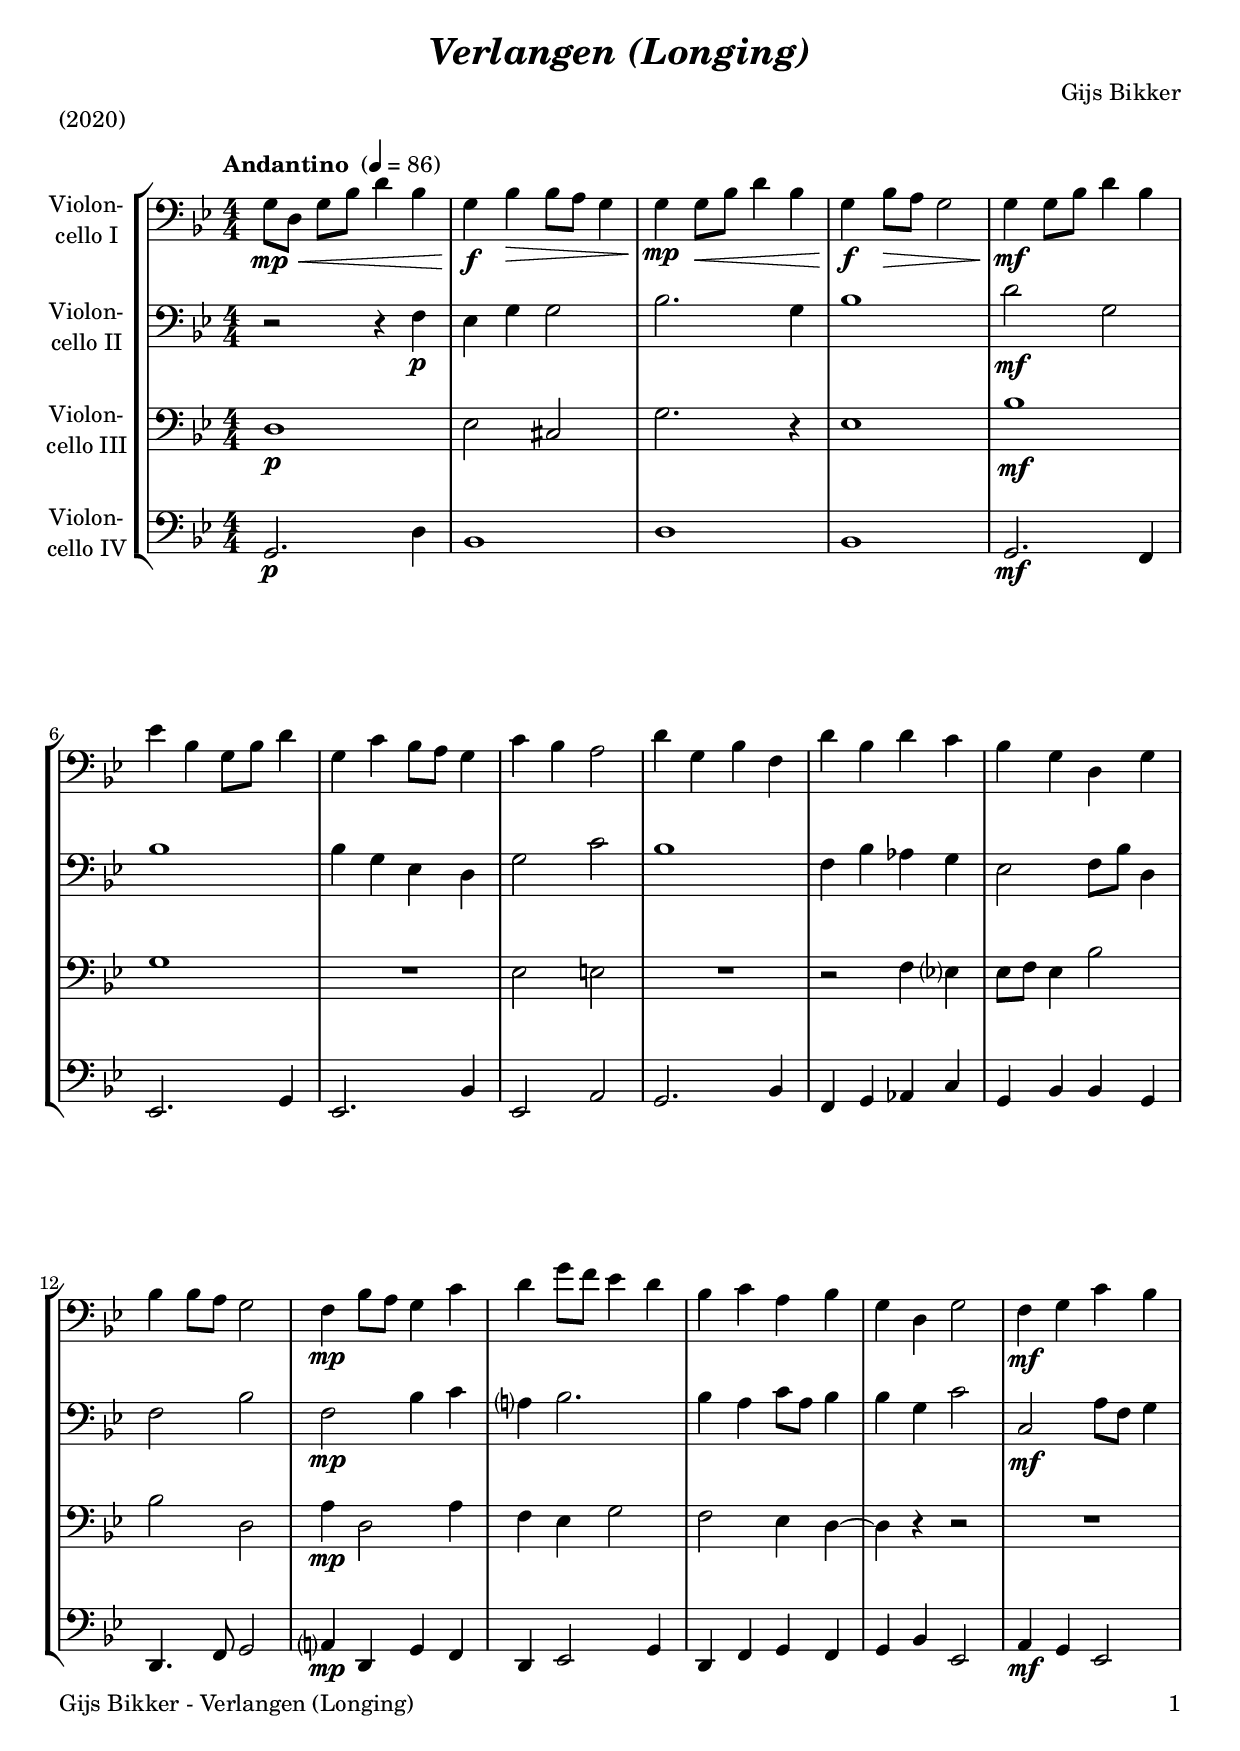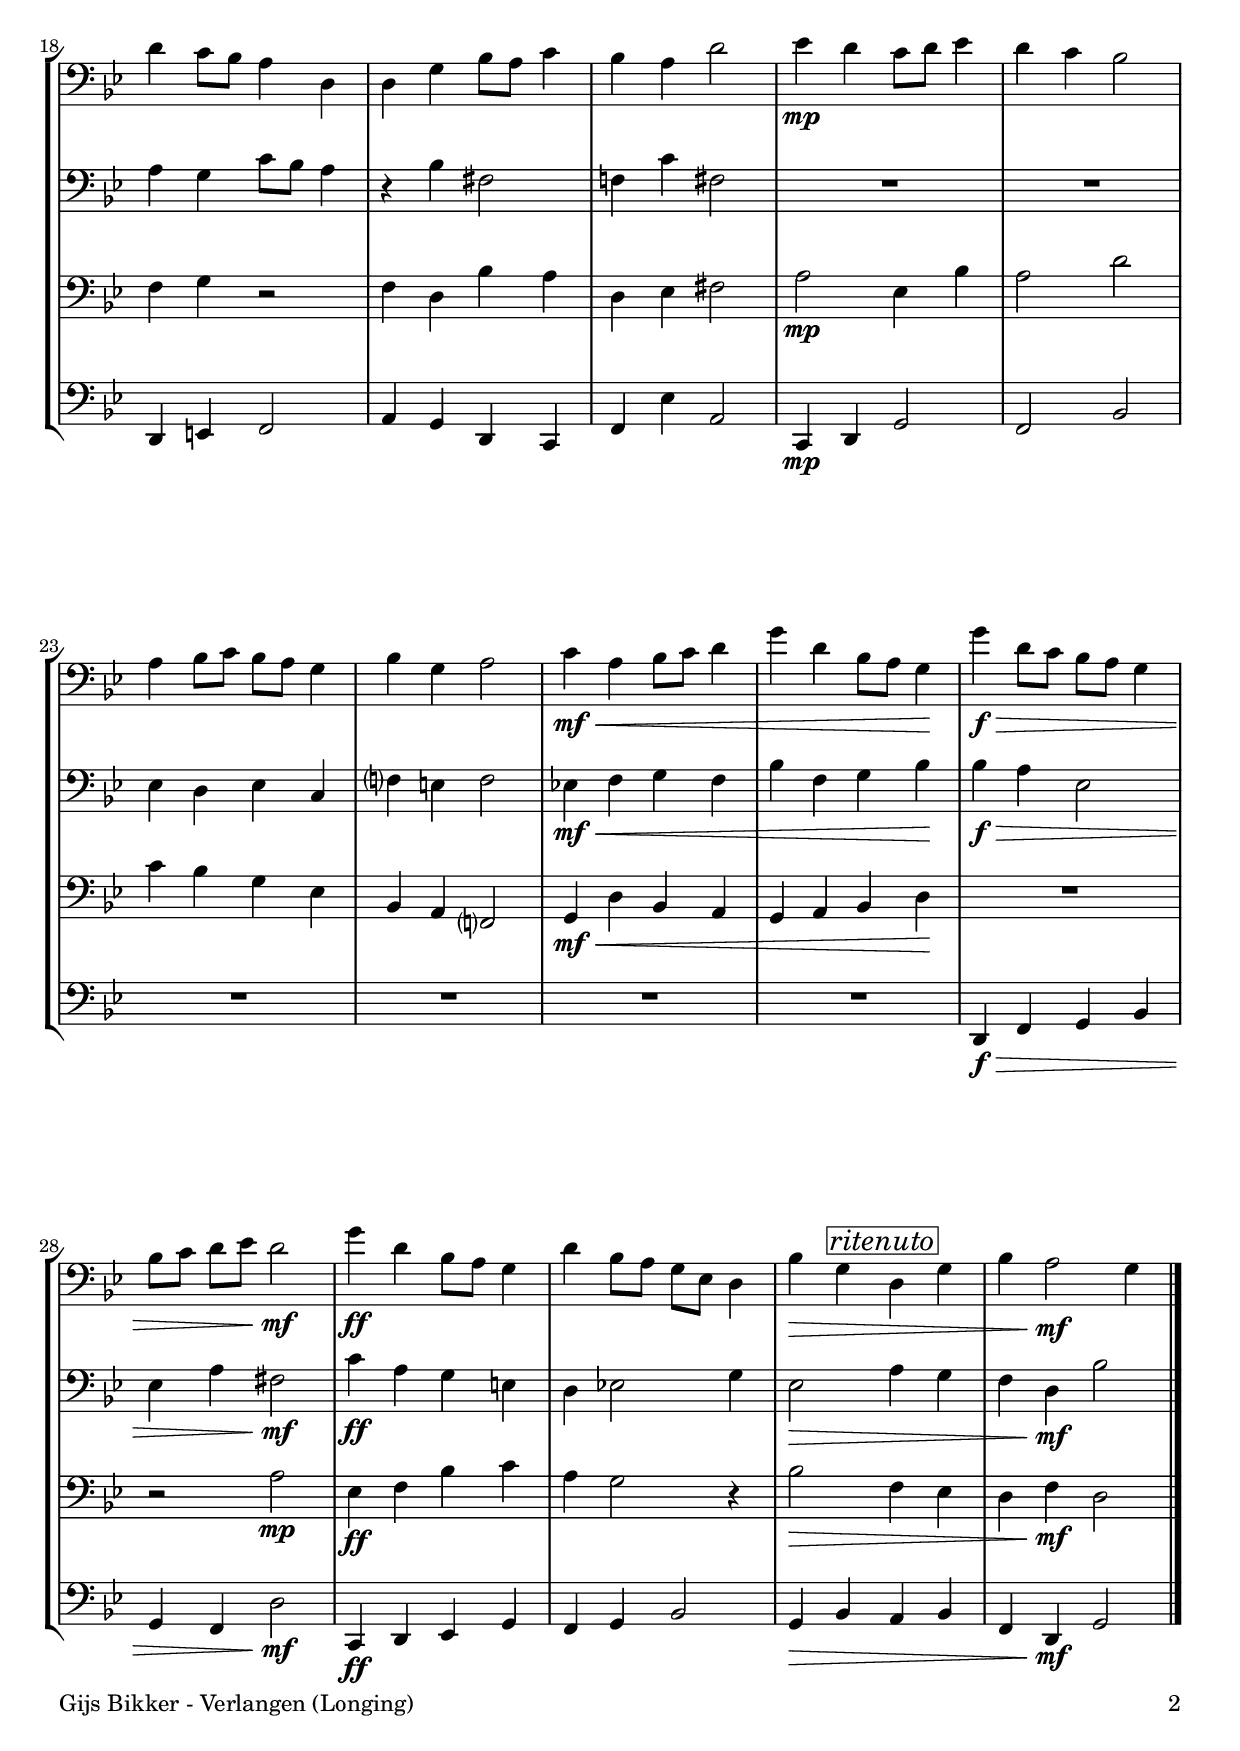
\version "2.18.2"
\include "deutsch.ly"
  
#(set-global-staff-size 20)

\header {
  title     = \markup \bold \italic "Verlangen (Longing)"
  composer  = "Gijs Bikker"
%  arranger  = ""
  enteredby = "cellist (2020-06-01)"
  piece     = "(2020)"
}

voiceconsts = {
  \key e \minor
  \time 4/4
  \clef "bass"
  \numericTimeSignature
  \compressFullBarRests
  % Set default beaming for all staves
  \set Timing.beamExceptions = #'()
  \set Timing.baseMoment     = #(ly:make-moment 1 4)
  \set Timing.beatStructure  = #'(1 1 1 1)
  \tempo "Andantino " 4=86
}

micl = "clarinet"
mifl = "flute"
miob = "oboe"
mifh = "french horn"
misx = "tenor sax"
mist = "string ensemble 1"
miba = "cello"

rit  = \mark \markup \box \italic "ritenuto"

va = \relative c {
  \voiceconsts
%  \clef "tenor"
  
  e8\mp\< h e g h4 g
  e\!\f g\> g8 fis e4
  e\!\mp e8\< g h4 g
  e\!\f g8\> fis e2
  e4\!\mf e8 g h4 g
  c g e8 g h4

  e, a g8 fis e4
  a g fis2
  h4 e, g d
  h' g h a
  g e h e
  g g8 fis e2
  d4\mp g8 fis e4 a

  h e8 d c4 h
  g a fis g
  e h e2
  d4\mf e a g
  h a8 g fis4 h,
  h e g8 fis a4
  g fis h2

  c4\mp h a8 h c4
  h a g2
  fis4 g8 a g fis e4
  g e fis2
  a4\mf\< fis g8 a h4 e h g8 fis e4\!
  e'\f\> h8 a g fis e4

  g8 a h c h2\!\mf
  e4\ff h g8 fis e4
  h' g8 fis e c h4
  g'\> e \rit h e
  g fis2\!\mf e4 \bar "|."
}

vb = \relative c {
  \voiceconsts

  r2 r4 d\p
  c e e2
  g2. e4
  g1
  h2\mf e,
  g1

  g4 e c h
  e2 a
  g1
  d4 g f e
  c2 d8 g h,4
  d2 g
  d\mp g4 a

  fis? g2.
  g4 fis a8 fis g4
  g e a2
  a,\mf fis'8 d e4
  fis e a8 g fis4
  r g dis2
  d!4 a' dis,2

  R1*2
  c4 h c a
  d? cis d2
  c!4\mf\< d e d
  g d e g\!
  g\f\> fis c2

  c4 fis dis2\!\mf
  a'4\ff fis e cis
  h c!2 e4
  c2\> \rit fis4 e
  d h\!\mf g'2 \bar "|."
}

vc = \relative c {
  \voiceconsts

  h1\p
  c2 ais
  e'2. r4
  c1
  g'\mf
  e

  R
  c2 cis
  R1
  r2 d4 c?
  c8 d c4 g'2
  g h,
  fis'4\mp h,2 fis'4

  d c e2
  d c4 h~
  h r r2
  R1
  d4 e r2
  d4 h g' fis
  h, c dis2

  fis\mp c4 g'
  fis2 h
  a4 g e c
  g fis d?2
  e4\mf\< h' g fis
  e fis g h\!
  R1

  r2 fis'\mp
  c4\ff d g a
  fis e2 r4
  g2\> \rit d4 c
  h d\!\mf h2 \bar "|."
}

vd = \relative c, {
  \voiceconsts

  e2.\p h'4
  g1
  h
  g
  e2.\mf d4
  c2. e4

  c2. g'4
  c,2 fis
  e2. g4
  d e f a
  e g g e
  h4. d8 e2
  fis?4\mp h, e d

  h c2 e4
  h d e d
  e g c,2
  fis4\mf e c2
  h4 cis d2
  fis4 e h a
  d c' fis,2

  a,4\mp h e2
  d g
  R1*4
  h,4\f\> d e g

  e d h'2\!\mf
  a,4\ff h c e
  d e g2
  e4\> g \rit fis g
  d h\!\mf e2 \bar "|."
}


music = \new StaffGroup <<
      \new Staff {
	\set Staff.midiInstrument = \miba
	\set Staff.instrumentName = \markup \center-column { "Violon-" "cello I" }
	\transpose e g { \va }
      }

      \new Staff {
	\set Staff.midiInstrument = \miba
	\set Staff.instrumentName = \markup \center-column { "Violon-" "cello II" }
	\transpose e g { \vb }
      }

      \new Staff {
	\set Staff.midiInstrument = \miba
	\set Staff.instrumentName = \markup \center-column { "Violon-" "cello III" }
	\transpose e g { \vc }
      }

      \new Staff {
	\set Staff.midiInstrument = \miba
	\set Staff.instrumentName = \markup \center-column { "Violon-" "cello IV" }
	\transpose e g { \vd }
      }
>>

\book {
   \paper {
    print-page-number = ##t
    print-first-page-number = ##t
    ragged-last-bottom = ##f
    oddHeaderMarkup = \markup \null
    evenHeaderMarkup = \markup \null
    oddFooterMarkup = \markup {
      \fill-line {
        \on-the-fly #print-page-number-check-first
        "Gijs Bikker - Verlangen (Longing)" \fromproperty #'page:page-number-string
      }
    }
    evenFooterMarkup = \oddFooterMarkup
  } \score {
    \music
    \layout {}
  }

  \score {
    \unfoldRepeats \music

    \midi {
      \context {
        \Score
      }
    }
  }
}